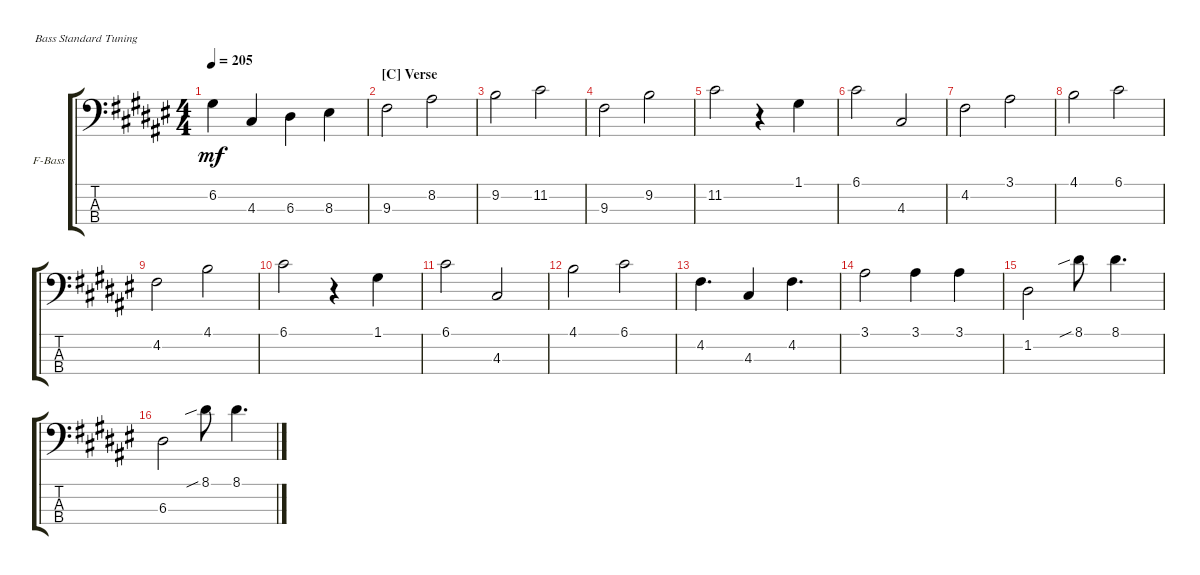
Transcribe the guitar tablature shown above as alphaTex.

\defaultSystemsLayout 4
\bracketExtendMode groupsimilarinstruments
\firstSystemTrackNameOrientation horizontal
\otherSystemsTrackNameOrientation horizontal
\track ("Fretless Bass" "F-Bass") {instrument fretlessbass}
\staff {score tabs}
\tuning (G2 D2 A1 E1)
\ts (4 4)
\tempo 205
\clef f4
\scale
0.333333
\ks f#
6.2.4{dy mf} 4.3.4 6.3.4 8.3.4 |
\section ("C" "Verse")
\scale
0.333333 9.3.2 8.2.2 |
\scale
0.333333 9.2.2 11.2.2 |
\scale
0.333333 9.3.2 9.2.2 |
\scale
0.333333 11.2.2 r.4 1.1.4 |
\scale
0.333333 6.1.2 4.3.2 |
\scale
0.333333 4.2.2 3.1.2 |
\scale
0.333333 4.1.2 6.1.2 |
\scale
0.333333 4.2.2 4.1.2 |
\scale
0.333333 6.1.2 r.4 1.1.4 |
\scale
0.333333 6.1.2 4.3.2 |
\scale
0.333333 4.1.2 6.1.2 |
\scale
0.333333 4.2.4{d} 4.3.4 4.2.4{d} |
\scale
0.333333 3.1.2 3.1.4 3.1.4 |
\scale
0.333333 1.2.2 8.1{sib}.8 8.1.4{d} |
\scale
0.333333 6.3.2 8.1{sib}.8 8.1.4{d}
